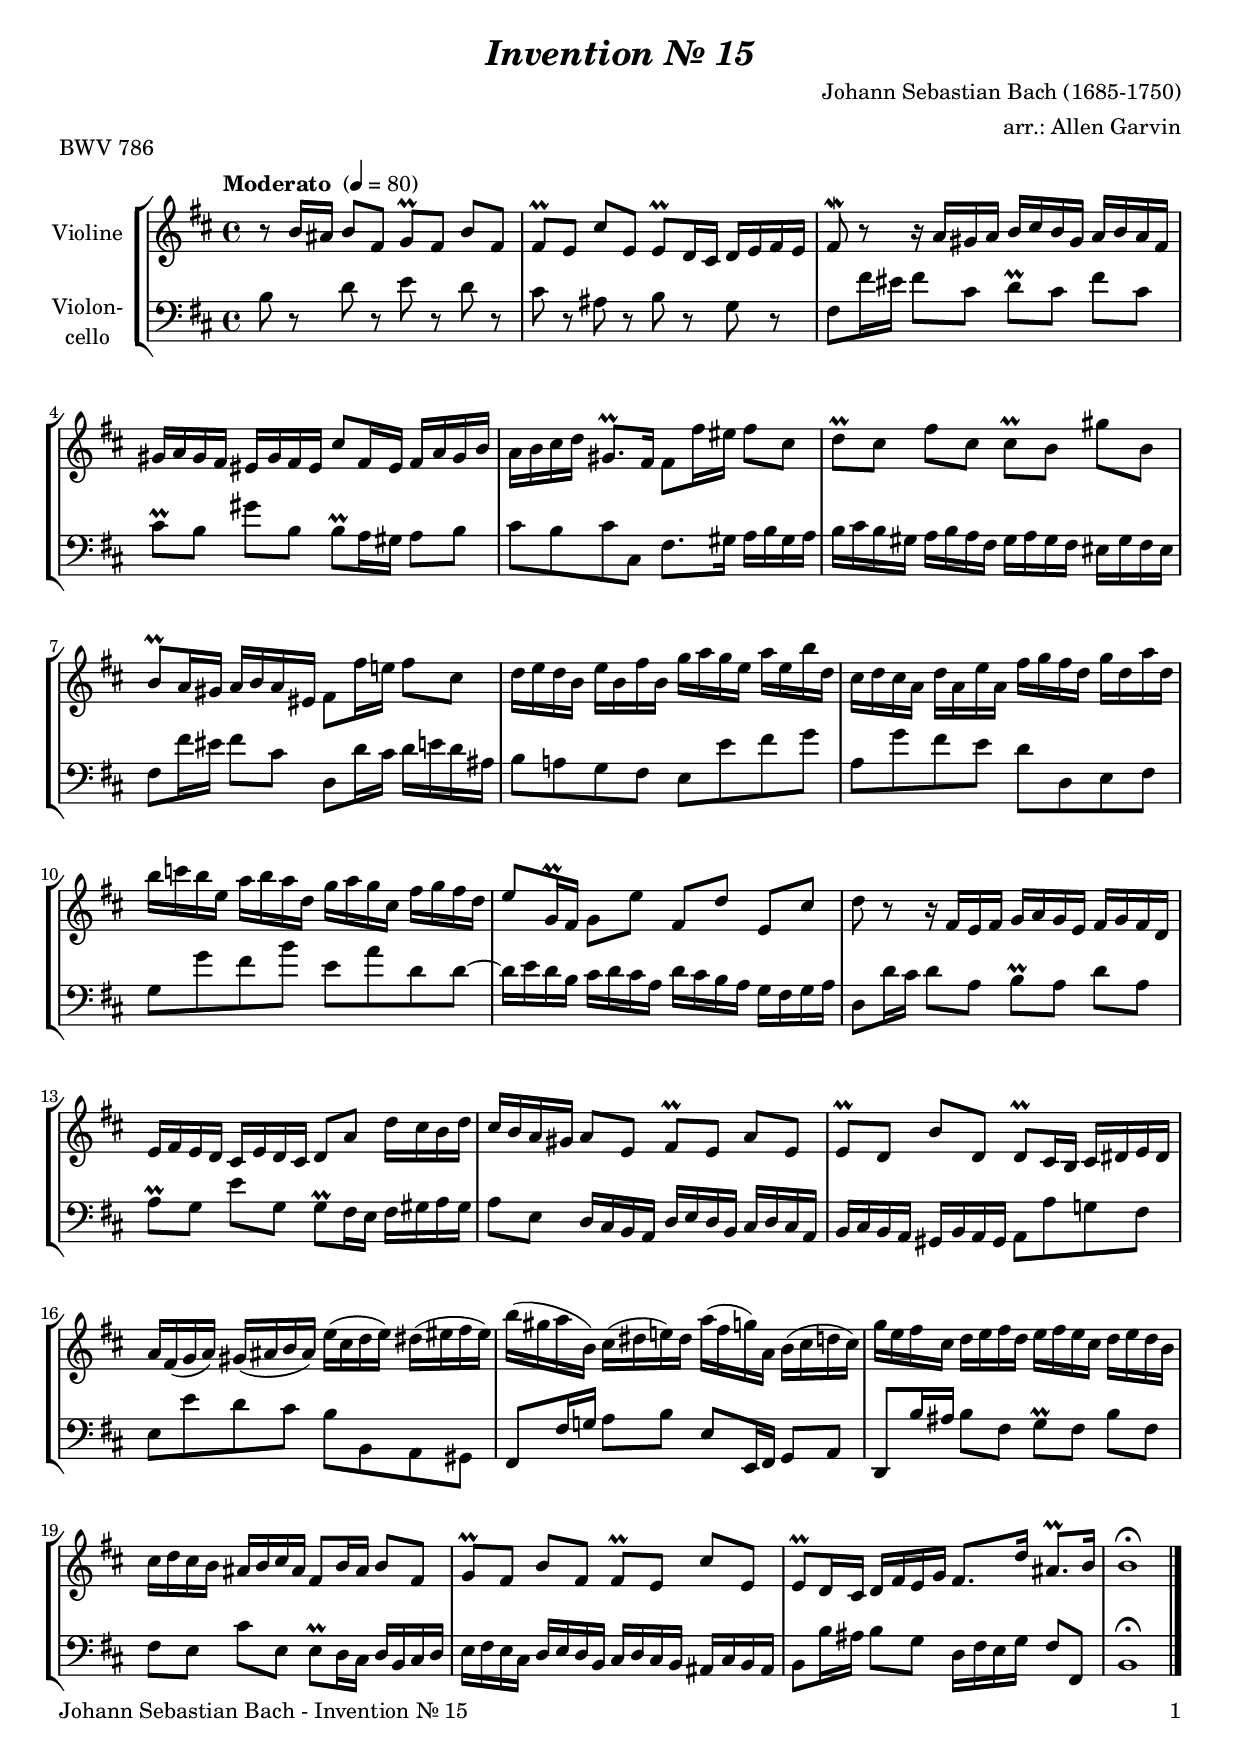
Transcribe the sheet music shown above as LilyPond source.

\version "2.20.2"
\include "deutsch.ly"

#(set-global-staff-size 19)

\header {
  title     = \markup \bold \italic "Invention Nr. 15"
  composer  = "Johann Sebastian Bach (1685-1750)"
  arranger  = "arr.: Allen Garvin"
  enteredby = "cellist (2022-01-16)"
  piece     = "BWV 786"
}

voiceconsts = {
 \key h \minor
 \time 4/4
% \clef "bass"
 \clef "treble"
% \numericTimeSignature
 \compressEmptyMeasures
 % Set default beaming for all staves
% \set Timing.beamExceptions = #'()
% \set Timing.baseMoment     = #(ly:make-moment 1 4)
% \set Timing.beatStructure  = #'(1 1 1)
 \tempo "Moderato " 4=80
}

mivl = "violin"
mipz = "pizzicato strings"
miba = "cello"

coso = \markup \italic "con sord."
espr = \markup \italic "espr."
pizz = \markup \italic "pizz."
rit  = \mark \markup \box \italic "rit."
simi = \markup \italic "simile"
upps = \mark \markup \box \italic "un poco più sostenuto"

va= \relative c'' {
  \voiceconsts

  r8 h16[ ais] h8[ fis] g[\prall fis] h[ fis]
  fis[\prall e] cis'[ e,] e[\prall d16 cis] d[ e fis e]
  fis8\mordent r r16 a[ gis a] h[ cis h gis] a[ h a fis]
  gis[ a gis fis] eis[ gis fis eis] cis'8[ fis,16 eis] fis[ a gis h]
  a[ h cis d] gis,8.[\prall fis16] fis8[ fis'16 eis] fis8[ cis]
  d[\prall cis] fis[ cis] cis[\prall h] gis'[ h,]
  h[\prall a16 gis] a[ h a eis] fis8[ fis'16 e!] fis8[ cis]
  d16[ e d h] e[ h fis' h,] g'[ a g e] a[ e h' d,]
  cis[ d cis a] d[ a e' a,] fis'[ g fis d] g[ d a' d,]
  h'[ c h e,] a[ h a d,] g[ a g cis,] fis[ g fis d]
  e8[ g,16\prall fis] g8[ e'] fis,[ d'] e,[ cis']
  d r r16 fis,[ e fis] g[ a g e] fis[ g fis d]
  e[ fis e d] cis[ e d cis] d8[ a'] d16[ cis h d]
  cis[ h a gis] a8[ e] fis[\prall e] a[ e]
  e[\prall d] h'[ d,] d[\prall cis16 h] cis[ dis e dis]
  a'[ fis( g a)] gis[( ais h ais)] e'[( cis d e)] dis[( eis fis eis)]
  h'[( gis a h,)] cis[( dis e!) dis] a'[( fis g) a,] h[( cis d cis)]
  g'[ e fis cis] d[ e fis d] e[ fis e cis] d[ e d h]
  cis[ d cis h] ais[ h cis ais] fis8[ h16 ais] h8[ fis]
  g[\prall fis] h[ fis] fis[\prall e] cis'[ e,]
  e[\prall d16 cis] d[ fis e g] fis8.[ d'16] ais8.[\prall h16]
  h1 \fermata \bar "|."
}

vb= \relative c' {
  \voiceconsts
  \clef "bass"

  h8 r d r e r d r
  cis r ais r h r g r
  fis[ fis'16 eis] fis8[ cis] d[\prall cis] fis[ cis]
  cis[\prall h] gis'[ h,] h[\prall a16 gis] a8[ h]
  cis[ h cis cis,] fis8.[ gis16] a[ h gis a]
  h[ cis h gis] a[ h a fis] gis[ a gis fis] eis[ gis fis eis]
  fis8[ fis'16 eis] fis8[ cis] d,[ d'16 cis] d[ e d ais]
  h8[ a! g fis] e[ e' fis g]
  a,[ g' fis e] d[ d, e fis]
  g[ g' fis h] e,[ a d, d] ~
  d16[ e d h] cis[ d cis a] d[ cis h a] g[ fis g a]
  d,8[ d'16 cis] d8[ a] h[\prall a] d[ a]
  a[\prall g] e'[ g,] g[\prall fis16 e] fis[ gis a gis]
  a8[ e] d16[ cis h a] d[ e d h] cis[ d cis a]
  h[ cis h a] gis[ h a gis] a8[ a' g! fis]
  e[ e' d cis] h[ h, a gis]
  fis[ fis'16 g!] a8[ h] e,[ e,16 fis] g8[ a]
  d,8[ h''16 ais] h8[ fis] g[\prall fis] h[ fis]
  fis[ e] cis'[ e,] e[\prall d16 cis] d[ h cis d]
  e[ fis e cis] d[ e d h] cis[ d cis h] ais[ cis h ais]
  h8[ h'16 ais] h8[ g] d16[ fis e g] fis8[ fis,]
  h1\fermata \bar "|."
}


music = \new StaffGroup <<
      \new Staff {
        \set Staff.midiInstrument = \mivl
        \set Staff.instrumentName = \markup \center-column { "Violine" }
        \transpose h h { \va }
      }
      
      \new Staff {
        \set Staff.midiInstrument = \miba
        \set Staff.instrumentName = \markup \center-column { "Violon-" "cello" }
        \transpose h h { \vb }
      }
>>

\book {
  \paper {
    print-page-number = ##t
    print-first-page-number = ##t
    ragged-last-bottom = ##f
    oddHeaderMarkup = \markup \null
    evenHeaderMarkup = \markup \null
    oddFooterMarkup = \markup {
      \fill-line {
%        \on-the-fly #print-page-number-check-first
        "Johann Sebastian Bach - Invention Nr. 15" \fromproperty #'page:page-number-string
      }
    }
    evenFooterMarkup = \oddFooterMarkup
  } \score {
    \music
    \layout {}
  }

  \score {
    \unfoldRepeats \music

    \midi {
      \context {
        \Score
      }
    }
  }
}